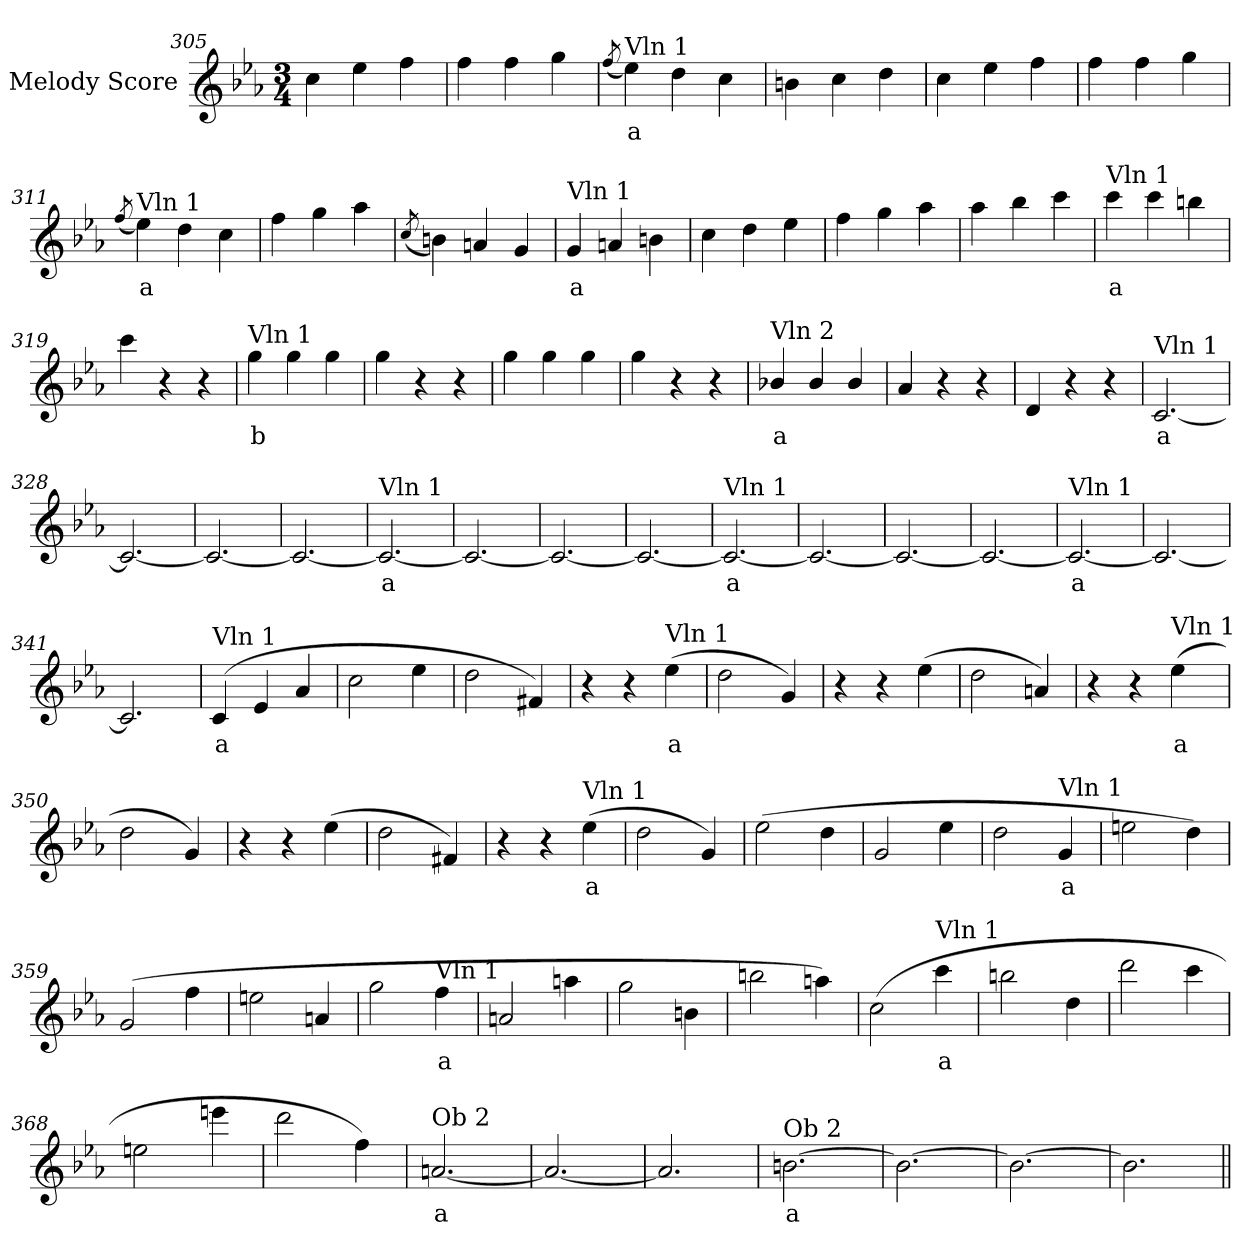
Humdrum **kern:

**kern	**text
*part1	*part1
*staff1	*staff1
*I"Melody Score	*
*clefG2	*
*k[b-e-a-]	*
*M3/4	*
=305	=305
4cc\	.
4ee-\	.
4ff\	.
=306	=306
4ff\	.
4ff\	.
4gg\	.
=307	=307
(8qff/	.
!LO:TX:a:t=Vln 1	!
!	!LO:LY:b:color=#FF0000
4ee-\)	a
4dd\	.
4cc\	.
=308	=308
4bn\	.
4cc\	.
4dd\	.
=309	=309
4cc\	.
4ee-\	.
4ff\	.
=310	=310
4ff\	.
4ff\	.
4gg\	.
=311	=311
(8qff/	.
!LO:TX:a:t=Vln 1	!
!	!LO:LY:b:color=#FF0000
4ee-\)	a
4dd\	.
4cc\	.
=312	=312
4ff\	.
4gg\	.
4aa-\	.
=313	=313
(8qcc/	.
4bn\)	.
4an/	.
4g/	.
=314	=314
!LO:TX:a:t=Vln 1	!
!	!LO:LY:b:color=#FF0000
4g/	a
4an/	.
4bn\	.
=315	=315
4cc\	.
4dd\	.
4ee-\	.
=316	=316
4ff\	.
4gg\	.
4aa-\	.
=317	=317
4aa-\	.
4bb-\	.
4ccc\	.
=318	=318
!LO:TX:a:t=Vln 1	!
!	!LO:LY:b:color=#FF0000
4ccc\	a
4ccc\	.
4bbn\	.
=319	=319
4ccc\	.
4r	.
4r	.
=320	=320
!LO:TX:a:t=Vln 1	!
!	!LO:LY:b:color=#FF0000
4gg\	b
4gg\	.
4gg\	.
=321	=321
4gg\	.
4r	.
4r	.
=322	=322
4gg\	.
4gg\	.
4gg\	.
=323	=323
4gg\	.
4r	.
4r	.
=324	=324
!LO:TX:a:t=Vln 2	!
!	!LO:LY:color=#FF0000
4b-X/	a
4b-/	.
4b-/	.
=325	=325
4a-/	.
4r	.
4r	.
=326	=326
4d/	.
4r	.
4r	.
=327	=327
!LO:TX:a:t=Vln 1	!
!	!LO:LY:b:color=#FF0000
[2.c/	a
=328	=328
2.c/_	.
=329	=329
2.c/_	.
=330	=330
2.c/_	.
=331	=331
!LO:TX:a:t=Vln 1	!
!	!LO:LY:b:color=#FF0000
2.c/_	a
=332	=332
2.c/_	.
=333	=333
2.c/_	.
=334	=334
2.c/_	.
=335	=335
!LO:TX:a:t=Vln 1	!
!	!LO:LY:b:color=#FF0000
2.c/_	a
=336	=336
2.c/_	.
=337	=337
2.c/_	.
=338	=338
2.c/_	.
=339	=339
!LO:TX:a:t=Vln 1	!
!	!LO:LY:b:color=#FF0000
2.c/_	a
=340	=340
2.c/_	.
=341	=341
2.c/]	.
=342	=342
!LO:TX:a:t=Vln 1	!
!	!LO:LY:b:color=#FF0000
(4c/	a
4e-/	.
4a-/	.
=343	=343
2cc\	.
4ee-\	.
=344	=344
2dd\	.
4f#X/)	.
=345	=345
4r	.
4r	.
!LO:TX:a:t=Vln 1	!
!	!LO:LY:b:color=#FF0000
(4ee-\	a
=346	=346
2dd\	.
4g/)	.
=347	=347
4r	.
4r	.
(4ee-\	.
=348	=348
2dd\	.
4an/)	.
=349	=349
4r	.
4r	.
!LO:TX:a:t=Vln 1	!
!	!LO:LY:b:color=#FF0000
(4ee-\	a
=350	=350
2dd\	.
4g/)	.
=351	=351
4r	.
4r	.
(4ee-\	.
=352	=352
2dd\	.
4f#X/)	.
=353	=353
4r	.
4r	.
!LO:TX:a:t=Vln 1	!
!	!LO:LY:b:color=#FF0000
(4ee-\	a
=354	=354
2dd\	.
4g/)	.
=355	=355
(2ee-\	.
4dd\	.
=356	=356
2g/	.
4ee-\	.
=357	=357
2dd\	.
!LO:TX:a:t=Vln 1	!
!	!LO:LY:b:color=#FF0000
4g/	a
=358	=358
2een\	.
4dd\)	.
=359	=359
(2g/	.
4ff\	.
=360	=360
2een\	.
4an/	.
=361	=361
2gg\	.
!LO:TX:a:t=Vln 1	!
!	!LO:LY:b:color=#FF0000
4ff\	a
=362	=362
2an/	.
4aan\	.
=363	=363
2gg\	.
4bn\	.
=364	=364
2bbn\	.
4aan\)	.
=365	=365
(2cc\	.
!LO:TX:a:t=Vln 1	!
!	!LO:LY:b:color=#FF0000
4ccc\	a
=366	=366
2bbn\	.
4dd\	.
=367	=367
2ddd\	.
4ccc\	.
=368	=368
2een\	.
4eeen\	.
=369	=369
2ddd\	.
4ff\)	.
=370	=370
!LO:TX:a:t=Ob 2	!
!	!LO:LY:b:color=#FF0000
[2.an/	a
=371	=371
2.a/_	.
=372	=372
2.a/]	.
=373	=373
!LO:TX:a:t=Ob 2	!
!	!LO:LY:b:color=#FF0000
[2.bn\	a
=374	=374
2.b\_	.
=375	=375
2.b\_	.
=376	=376
2.b\]	.
=||	=||
*-	*-
